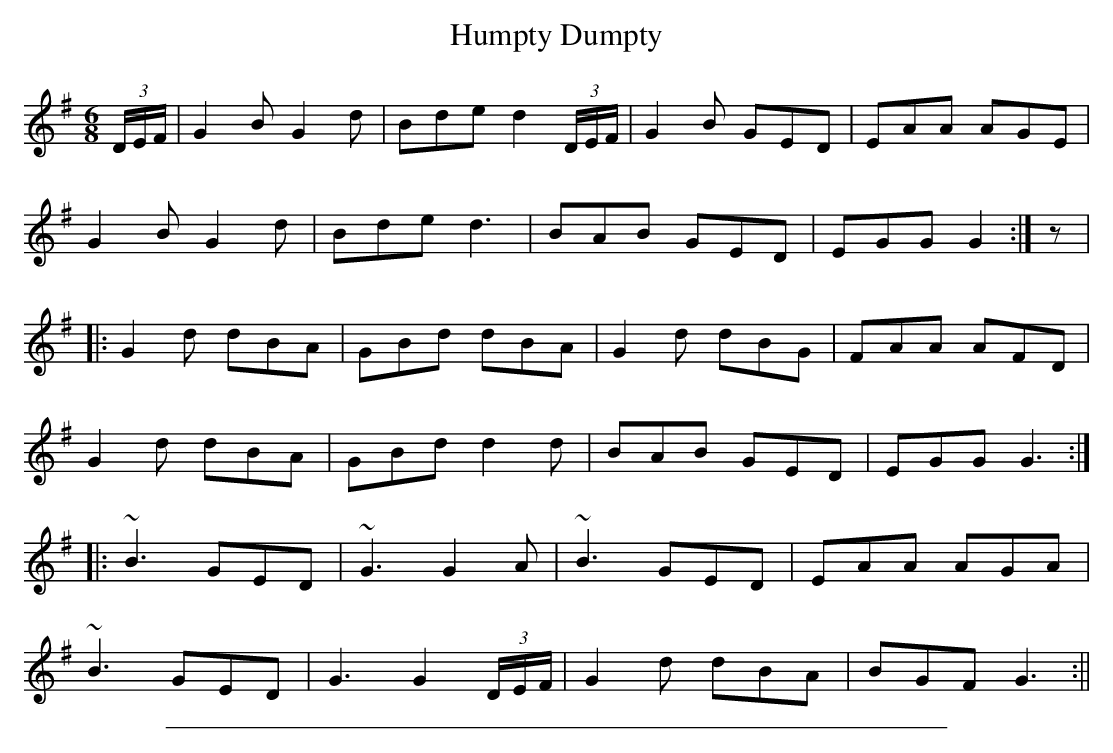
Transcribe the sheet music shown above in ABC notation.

X:1
T: Humpty Dumpty
M:6/8
L:1/8
K:G
(3D/E/F/|G2 B G2 d|Bde d2 (3D/E/F/|G2 B GED|EAA AGE|
G2 B G2 d|Bde d3|BAB GED|EGG G2:|z|
|:G2 d dBA|GBd dBA|G2 d dBG|FAA AFD|
G2 d dBA|GBd d2 d|BAB GED|EGG G3:|
|:~B3 GED|~G3 G2 A|~B3 GED|EAA AGA|
~B3 GED|G3 G2 (3D/E/F/|G2 d dBA|BGF G3:||
